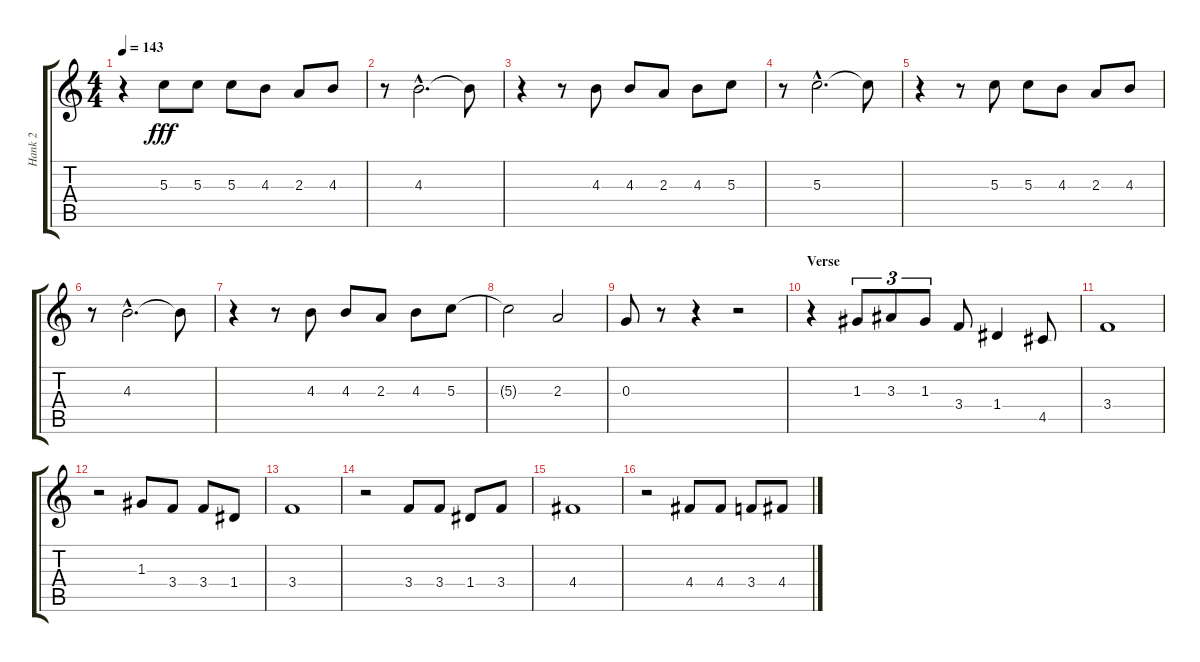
\track ("Hank 2" "Hank 2") {instrument electricguitarjazz}
\staff {score tabs}
\tuning (E4 B3 G3 D3 A2 E2) {hide}
\ts (4 4)
\tempo 143
\clef g2
\ks c
r.4{dy fff instrument electricguitarjazz} 5.3.8 5.3.8 5.3.8 4.3.8 2.3.8 4.3.8 |
r.8 4.3{hac}.2{d} 4.3{t}.8 |
r.4 r.8 4.3.8 4.3.8 2.3.8 4.3.8 5.3.8 |
r.8 5.3{hac}.2{d} 5.3{t}.8 |
r.4 r.8 5.3.8 5.3.8 4.3.8 2.3.8 4.3.8 |
r.8 4.3{hac}.2{d} 4.3{t}.8 |
r.4 r.8 4.3.8 4.3.8 2.3.8 4.3.8 5.3.8 |
5.3{t}.2 2.3.2 |
0.3.8 r.8 r.4 r.2 |
\section ("" "Verse")
r.4 1.3.8{tu (3 2)} 3.3.8{tu (3 2)} 1.3.8{tu (3 2)} 3.4.8 1.4.4 4.5.8 |
3.4.1 |
r.2 1.3.8 3.4.8 3.4.8 1.4.8 |
3.4.1 |
r.2 3.4.8 3.4.8 1.4.8 3.4.8 |
4.4.1 |
r.2 4.4.8 4.4.8 3.4.8 4.4.8
